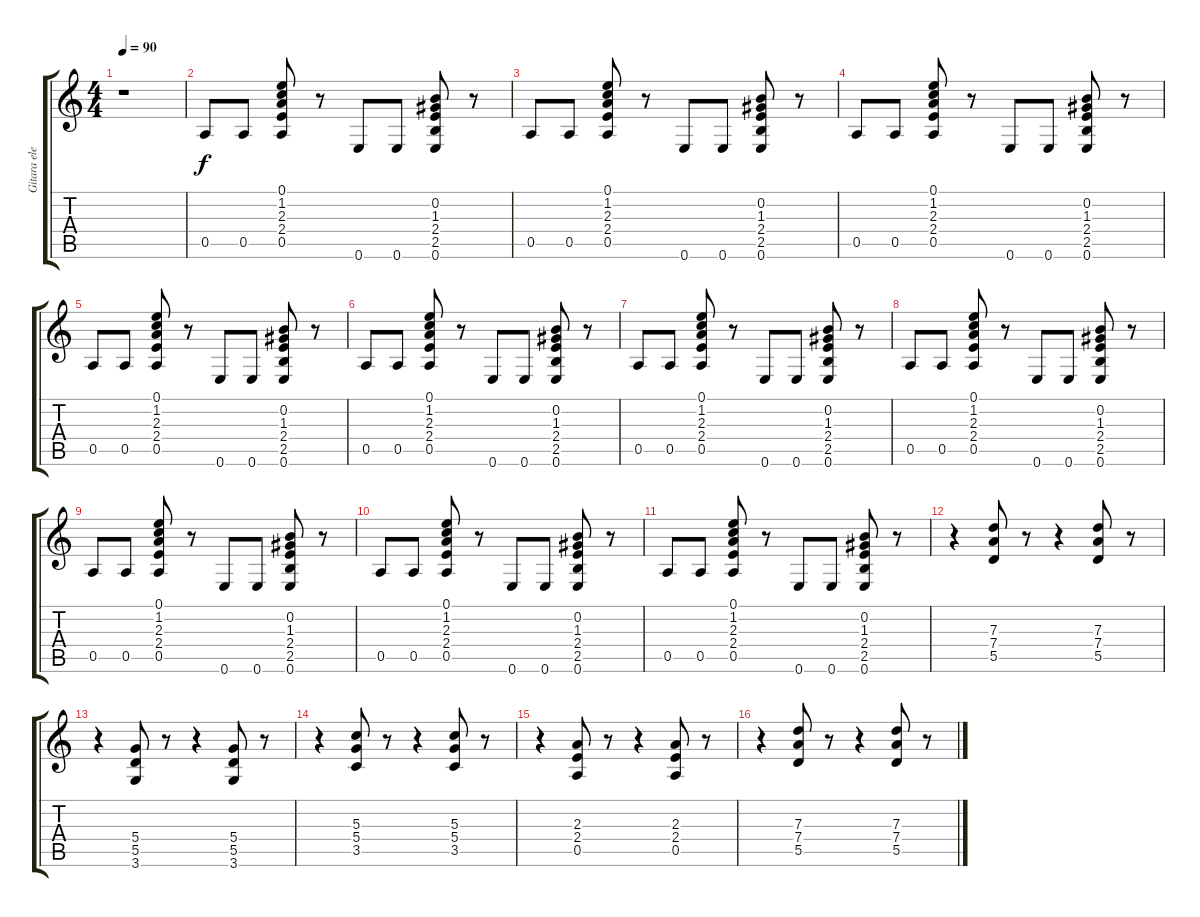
\track ("Gitara elektryczna (II)" "Gitara ele") {instrument electricguitarjazz}
\staff {score tabs}
\tuning (E4 B3 G3 D3 A2 E2) {hide}
\ts (4 4)
\tempo 90
\clef g2
\ks c
r.1{dy f instrument electricguitarjazz} |
0.5.8 0.5.8 (0.1 1.2 2.3 2.4 0.5).8 r.8 0.6.8 0.6.8 (0.2 1.3 2.4 2.5 0.6).8 r.8 |
0.5.8 0.5.8 (0.1 1.2 2.3 2.4 0.5).8 r.8 0.6.8 0.6.8 (0.2 1.3 2.4 2.5 0.6).8 r.8 |
0.5.8 0.5.8 (0.1 1.2 2.3 2.4 0.5).8 r.8 0.6.8 0.6.8 (0.2 1.3 2.4 2.5 0.6).8 r.8 |
0.5.8 0.5.8 (0.1 1.2 2.3 2.4 0.5).8 r.8 0.6.8 0.6.8 (0.2 1.3 2.4 2.5 0.6).8 r.8 |
0.5.8 0.5.8 (0.1 1.2 2.3 2.4 0.5).8 r.8 0.6.8 0.6.8 (0.2 1.3 2.4 2.5 0.6).8 r.8 |
0.5.8 0.5.8 (0.1 1.2 2.3 2.4 0.5).8 r.8 0.6.8 0.6.8 (0.2 1.3 2.4 2.5 0.6).8 r.8 |
0.5.8 0.5.8 (0.1 1.2 2.3 2.4 0.5).8 r.8 0.6.8 0.6.8 (0.2 1.3 2.4 2.5 0.6).8 r.8 |
0.5.8 0.5.8 (0.1 1.2 2.3 2.4 0.5).8 r.8 0.6.8 0.6.8 (0.2 1.3 2.4 2.5 0.6).8 r.8 |
0.5.8 0.5.8 (0.1 1.2 2.3 2.4 0.5).8 r.8 0.6.8 0.6.8 (0.2 1.3 2.4 2.5 0.6).8 r.8 |
0.5.8 0.5.8 (0.1 1.2 2.3 2.4 0.5).8 r.8 0.6.8 0.6.8 (0.2 1.3 2.4 2.5 0.6).8 r.8 |
r.4{volume 11 instrument distortionguitar} (7.3 7.4 5.5).8 r.8 r.4 (7.3 7.4 5.5).8 r.8 |
r.4 (5.4 5.5 3.6).8 r.8 r.4 (5.4 5.5 3.6).8 r.8 |
r.4 (5.3 5.4 3.5).8 r.8 r.4 (5.3 5.4 3.5).8 r.8 |
r.4 (2.3 2.4 0.5).8 r.8 r.4 (2.3 2.4 0.5).8 r.8 |
r.4{volume 11 instrument distortionguitar} (7.3 7.4 5.5).8 r.8 r.4 (7.3 7.4 5.5).8 r.8
